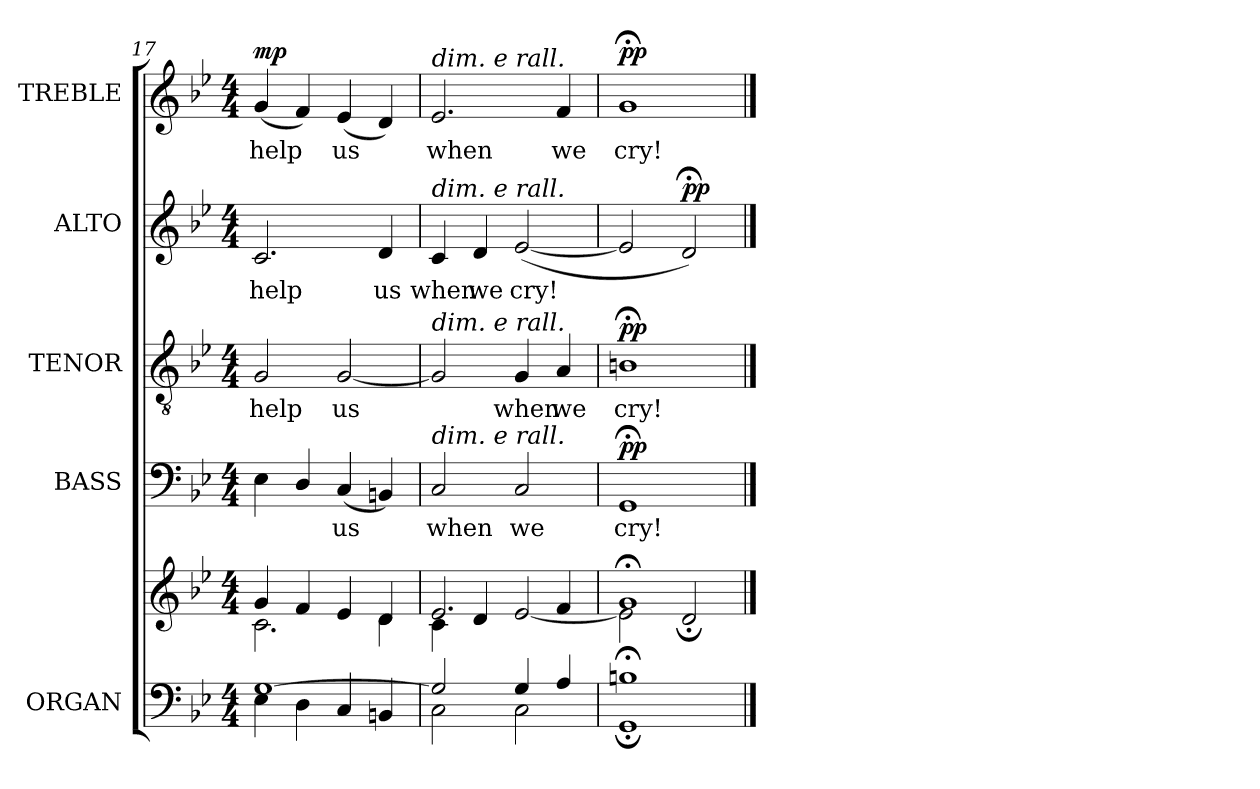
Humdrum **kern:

**kern	**kern	**kern	**text	**dynam	**kern	**text	**dynam	**kern	**text	**dynam	**kern	**text	**dynam
*part5	*part5	*part4	*part4	*part4	*part3	*part3	*part3	*part2	*part2	*part2	*part1	*part1	*part1
*staff6	*staff5	*staff4	*staff4	*staff4	*staff3	*staff3	*staff3	*staff2	*staff2	*staff2	*staff1	*staff1	*staff1
*I"ORGAN	*	*I"BASS	*	*	*I"TENOR	*	*	*I"ALTO	*	*	*I"TREBLE	*	*
*I'Org.	*	*I'B.	*	*	*I'T.	*	*	*I'A.	*	*	*I'Tr.	*	*
*clefF4	*clefG2	*clefF4	*	*	*clefGv2	*	*	*clefG2	*	*	*clefG2	*	*
*	*	*	*	*	*ITrd7c12	*	*	*	*	*	*	*	*
*k[b-e-]	*k[b-e-]	*k[b-e-]	*	*	*k[b-e-]	*	*	*k[b-e-]	*	*	*k[b-e-]	*	*
*B-:	*B-:	*B-:	*	*	*B-:	*	*	*B-:	*	*	*B-:	*	*
*M4/4	*M4/4	*M4/4	*	*	*M4/4	*	*	*M4/4	*	*	*M4/4	*	*
=17	=17	=17	=17	=17	=17	=17	=17	=17	=17	=17	=17	=17	=17
*^	*^	*	*	*	*	*	*	*	*	*	*	*	*
!	!	!	!	!	!	!	!	!LO:LY:b:color=#000000	!	!	!	!	!	!	!
!	!	!	!	!	!	!	!	!	!	!	!LO:LY:b:color=#000000	!	!	!	!
!	!	!	!	!	!	!	!	!	!	!	!	!	!	!LO:LY:b:color=#000000	!
[1Gi	4E-i\	4gi/	2.ci\	4E-i\	.	.	2GGi/	help	.	2.ci/	help	.	(4gi/	help	mp
.	4Di\	4fi/	.	4Di/	.	.	.	.	.	.	.	.	4fi/)	.	.
!	!	!	!	!	!LO:LY:b:color=#000000	!	!	!	!	!	!	!	!	!	!
!	!	!	!	!	!	!	!	!LO:LY:b:color=#000000	!	!	!	!	!	!	!
!	!	!	!	!	!	!	!	!	!	!	!	!	!	!LO:LY:b:color=#000000	!
.	4Ci/	4e-i/	.	(4Ci/	us	.	[2GGi/	us	.	.	.	.	(4e-i/	us	.
!	!	!	!	!	!	!	!	!	!	!	!LO:LY:b:color=#000000	!	!	!	!
.	4BBni/	4di/	4di\	4BBni/)	.	.	.	.	.	4di/	us	.	4di/)	.	.
=18	=18	=18	=18	=18	=18	=18	=18	=18	=18	=18	=18	=18	=18	=18	=18
!	!	!	!	!	!LO:LY:b:color=#000000	!	!	!	!	!	!	!	!	!	!
!	!	!	!	!	!	!	!	!	!	!	!LO:LY:b:color=#000000	!	!	!	!
!	!	!	!	!	!	!	!	!	!	!	!	!	!LO:TX:a:i:t=dim. e rall.	!	!
!	!	!	!	!	!	!	!	!	!	!LO:TX:a:i:t=dim. e rall.	!	!	!	!	!
!	!	!	!	!	!	!	!LO:TX:a:i:t=dim. e rall.	!	!	!	!	!	!	!	!
!	!	!	!	!LO:TX:a:i:t=dim. e rall.	!	!	!	!	!	!	!	!	!	!	!
!	!	!	!	!	!	!	!	!	!	!	!	!	!	!LO:LY:b:color=#000000	!
2Gi/]	2Ci\	2.e-i/	4ci\	2Ci/	when	.	2GGi/]	.	.	4ci/	when	.	2.e-i/	when	.
!	!	!	!	!	!	!	!	!	!	!	!LO:LY:b:color=#000000	!	!	!	!
.	.	.	4di/	.	.	.	.	.	.	4di/	we	.	.	.	.
!	!	!	!	!	!LO:LY:b:color=#000000	!	!	!	!	!	!	!	!	!	!
!	!	!	!	!	!	!	!	!LO:LY:b:color=#000000	!	!	!	!	!	!	!
!	!	!	!	!	!	!	!	!	!	!	!LO:LY:b:color=#000000	!	!	!	!
4Gi/	2Ci\	.	[2e-i/	2Ci/	we	.	4GGi/	when	.	([2e-i/	cry!	.	.	.	.
!	!	!	!	!	!	!	!	!LO:LY:b:color=#000000	!	!	!	!	!	!	!
!	!	!	!	!	!	!	!	!	!	!	!	!	!	!LO:LY:b:color=#000000	!
4Ai/	.	4fi/	.	.	.	.	4AAi/	we	.	.	.	.	4fi/	we	.
=19	=19	=19	=19	=19	=19	=19	=19	=19	=19	=19	=19	=19	=19	=19	=19
!	!	!	!	!	!LO:LY:b:color=#000000	!	!	!	!	!	!	!	!	!	!
!	!	!	!	!	!	!	!	!LO:LY:b:color=#000000	!	!	!	!	!	!	!
!	!	!	!	!	!	!	!	!	!	!	!	!	!	!LO:LY:b:color=#000000	!
1Bn;i	1GG;i	1g;i	2e-i\]	1GG;i	cry!	pp	1BBn;i	cry!	pp	2e-i/]	.	.	1g;i	cry!	pp
.	.	.	2d;i/	.	.	.	.	.	.	2d;i/)	.	pp	.	.	.
*v	*v	*	*	*	*	*	*	*	*	*	*	*	*	*	*
*	*v	*v	*	*	*	*	*	*	*	*	*	*	*	*
==	==	==	==	==	==	==	==	==	==	==	==	==	==
*-	*-	*-	*-	*-	*-	*-	*-	*-	*-	*-	*-	*-	*-
